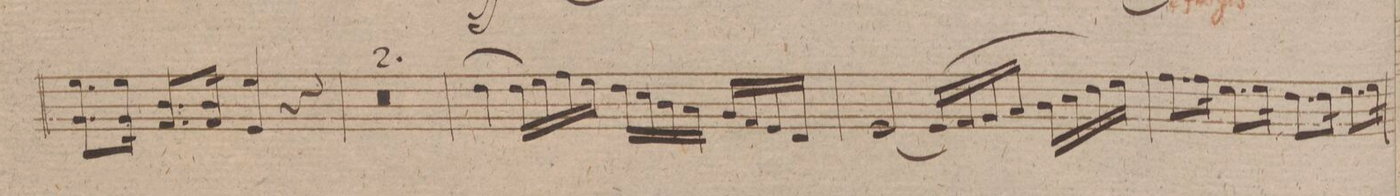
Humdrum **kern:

**kern	**dynam
*I"Violino 2do	*
*clefG2	*
*k[f#c#g#d#]	*
*met(c)	*
*M4/4	*
8.ee\L 8.g#\	.
16ee\Jk 16g#\	.
8.b/L 8.f#/	.
16b/Jk 16f#/	.
4ee/ 4e/	.
4r	.
=5	=5
0r	.
=6	=6
=7	=7
[4dd#\	.
16dd#\LL]	.
16ee\	.
16ff#\	.
16ee\JJ	.
16dd#\LL	.
16cc#\	.
16b\	.
16a\JJ	.
16g#/LL	.
16f#/	.
16e/	.
16d#/JJ	.
=8	=8
[2e/	.
(>16e/LL]	.
16f#/	.
16g#/	.
16a/JJ	.
16b\LL	.
16cc#\	.
16dd#\)	.
16ee\JJ	.
=9	=9
8.ff#\L	.
16ff#\Jk	.
8.ee\L	.
16ee\Jk	.
8.dd#\L	.
16dd#\Jk	.
8.ee\L	.
16ee\Jk	.
=10	=10
*-	*-
